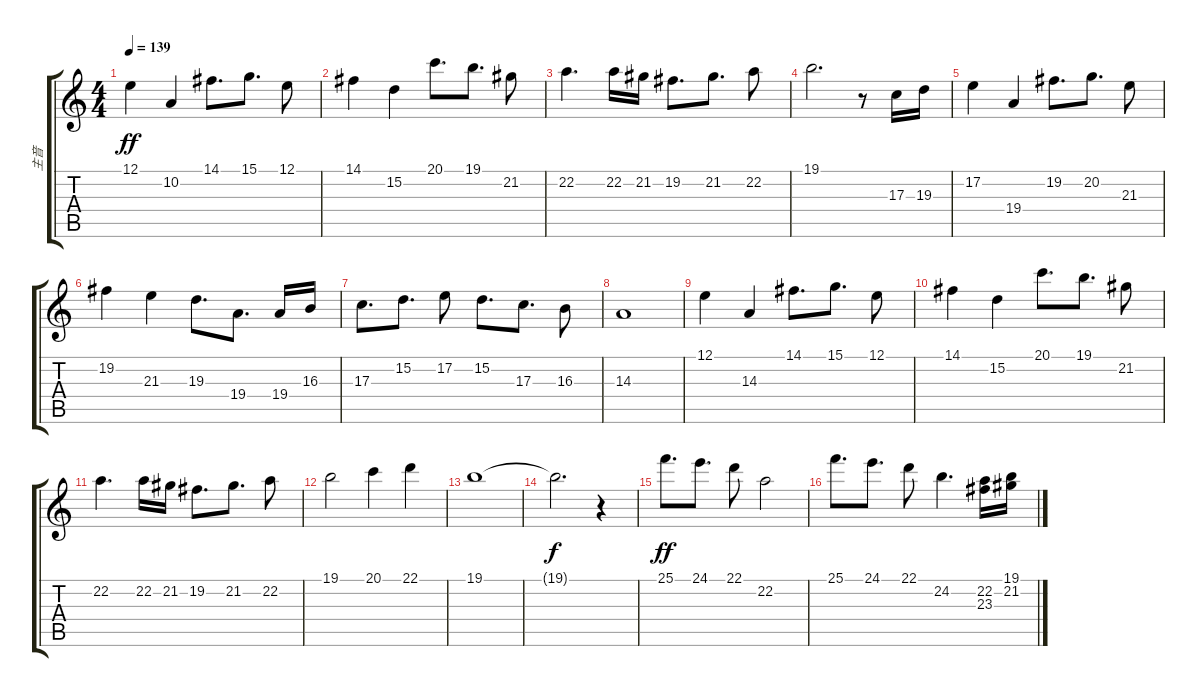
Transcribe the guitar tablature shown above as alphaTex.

\track ("主音" "主音") {instrument stringensemble1}
\staff {score tabs}
\tuning (E4 B3 G3 D3 A2 E2) {hide}
\ts (4 4)
\tempo 139
\clef g2
\ks c
12.1.4{dy ff} 10.2.4 14.1.8{d} 15.1.8{d} 12.1.8 |
14.1.4 15.2.4 20.1.8{d} 19.1.8{d} 21.2.8 |
22.2.4{d} 22.2.16 21.2.16 19.2.8{d} 21.2.8{d} 22.2.8 |
19.1.2{d} r.8 17.3.16 19.3.16 |
17.2.4 19.4.4 19.2.8{d} 20.2.8{d} 21.3.8 |
19.2.4 21.3.4 19.3.8{d} 19.4.8{d} 19.4.16 16.3.16 |
17.3.8{d} 15.2.8{d} 17.2.8 15.2.8{d} 17.3.8{d} 16.3.8 |
14.3.1 |
12.1.4 14.3.4 14.1.8{d} 15.1.8{d} 12.1.8 |
14.1.4 15.2.4 20.1.8{d} 19.1.8{d} 21.2.8 |
22.2.4{d} 22.2.16 21.2.16 19.2.8{d} 21.2.8{d} 22.2.8 |
19.1.2 20.1.4 22.1.4 |
19.1.1 |
19.1{t}.2{d dy f} r.4 |
25.1.8{d dy ff instrument rockorgan} 24.1.8{d} 22.1.8 22.2.2 |
25.1.8{d} 24.1.8{d} 22.1.8 24.2.4{d} (22.2 23.3).16 (19.1 21.2).16
